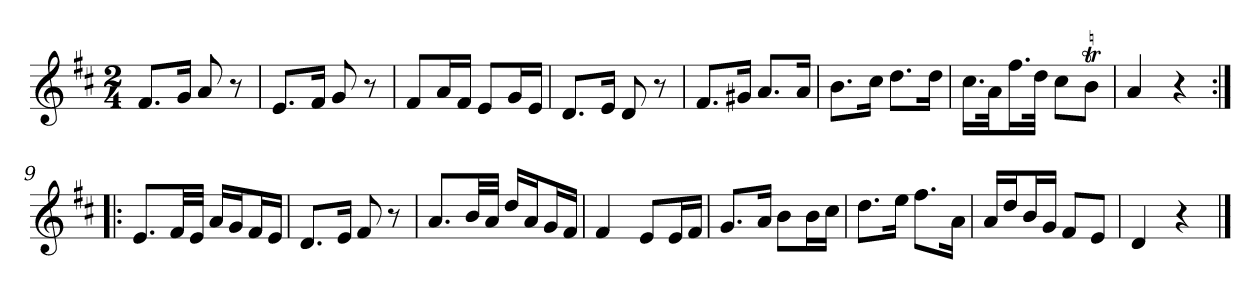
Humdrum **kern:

**kern
*part1
*staff1
*clefG2
*k[f#c#]
*D:
*M2/4
*MM60
=1
8.f#/L
16g/Jk
8a
8r
=2
8.e/L
16f#/Jk
8g
8r
=3
8f#/L
16a/L
16f#/JJ
8e/L
16g/L
16e/JJ
=4
8.d/L
16e/Jk
8d
8r
=5
8.f#/L
16g#X/Jk
8.a/L
16a/Jk
=6
8.b\L
16cc#\Jk
8.dd\L
16dd\Jk
=7
16.cc#\LL
32a\Jk
16.ff#\L
32dd\JJk
8cc#\L
8bt\J
=8
4a
4r
=9:|!|:
8.e/L
32f#/LL
32e/JJJ
16a/LL
16g/J
16f#/L
16e/JJ
=10
8.d/L
16e/Jk
8f#
8r
=11
8.a/L
32b/LL
32a/JJJ
16dd/LL
16a/J
16g/L
16f#/JJ
=12
4f#
8e/L
16e/L
16f#/JJ
=13
8.g/L
16a/Jk
8b\L
16b\L
16cc#\JJ
=14
8.dd\L
16ee\Jk
8.ff#\L
16a\Jk
=15
16a/LL
16dd/J
16b/L
16g/JJ
8f#/L
8e/J
=16
4d
4r
==
*-
